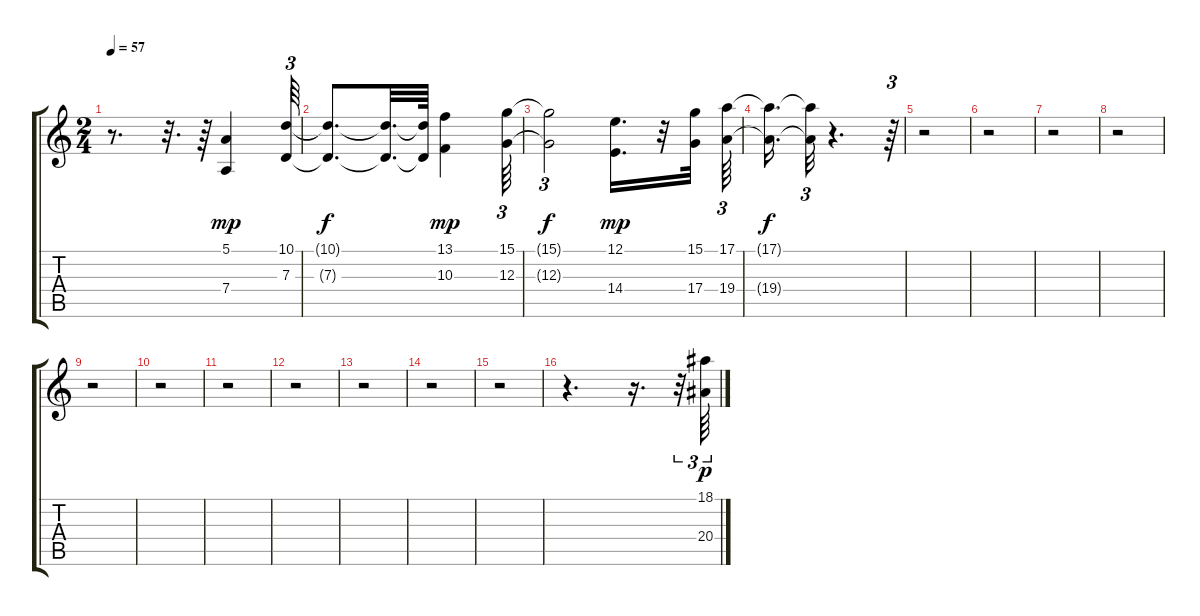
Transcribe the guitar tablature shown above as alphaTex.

\track "" {instrument flute}
\staff {score tabs}
\tuning (E4 B3 G3 D3 A2 E2) {hide}
\ts (2 4)
\tempo 57
\clef g2
\ks c
r.8{d dy p} r.32{d} r.64 (5.1 7.4).4{dy mp} (10.1 7.3).64{tu (3 2)} |
(10.1{t} 7.3{t}).8{d dy f} (10.1{t} 7.3{t}).32{d} (10.1{t} 7.3{t}).64 (13.1 10.3).4{dy mp} (15.1 12.3).64{tu (3 2)} |
(15.1{t} 12.3{t}).2{tu (3 2) dy f} (12.1 14.4).16{d dy mp} r.32 (15.1 17.4).32 (17.1 19.4).64{tu (3 2)} |
(17.1{t} 19.4{t}).16{d dy f} (17.1{t} 19.4{t}).32{tu (3 2)} r.4{d} r.64{tu (3 2)} |
r.2 |
r.2 |
r.2 |
r.2 |
r.2 |
r.2 |
r.2 |
r.2 |
r.2 |
r.2 |
r.2 |
r.4{d} r.16{d} r.32{tu (3 2)} (18.1 20.4).64{tu (3 2) dy p}
